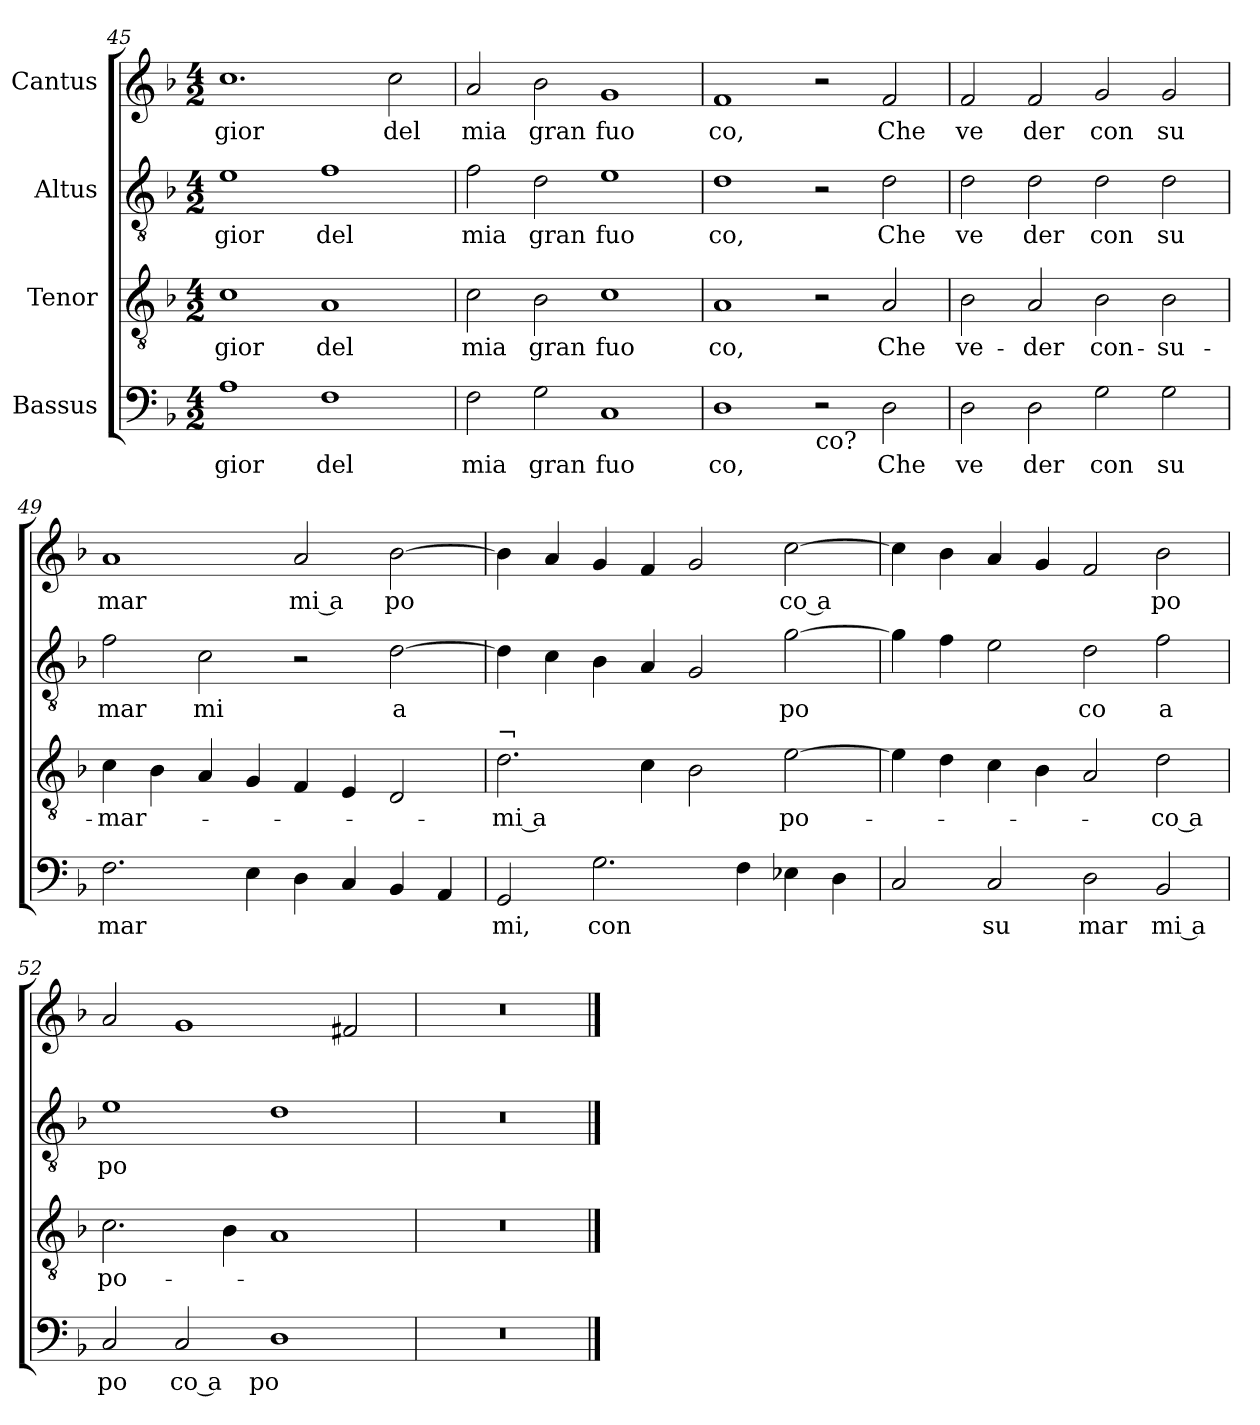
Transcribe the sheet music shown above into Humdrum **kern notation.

**kern	**text	**kern	**text	**kern	**text	**kern	**text
*part4	*part4	*part3	*part3	*part2	*part2	*part1	*part1
*staff4	*staff4	*staff3	*staff3	*staff2	*staff2	*staff1	*staff1
*I"Bassus	*	*I"Tenor	*	*I"Altus	*	*I"Cantus	*
*clefF4	*	*clefGv2	*	*clefGv2	*	*clefG2	*
*k[b-]	*	*k[b-]	*	*k[b-]	*	*k[b-]	*
*M4/2	*	*M4/2	*	*M4/2	*	*M4/2	*
=45	=45	=45	=45	=45	=45	=45	=45
!	!LO:LY:b	!	!LO:LY:b	!	!LO:LY:b	!	!LO:LY:b
1A	gior	1c	gior	1e	gior	1.cc	gior
!	!LO:LY:b	!	!LO:LY:b	!	!LO:LY:b	!	!
1F	del	1A	del	1f	del	.	.
!	!	!	!	!	!	!	!LO:LY:b
.	.	.	.	.	.	2cc\	del
=46	=46	=46	=46	=46	=46	=46	=46
!	!LO:LY:b	!	!LO:LY:b	!	!LO:LY:b	!	!LO:LY:b
2F\	mia	2c\	mia	2f\	mia	2a/	mia
!	!LO:LY:b	!	!LO:LY:b	!	!LO:LY:b	!	!LO:LY:b
2G\	gran	2B-\	gran	2d\	gran	2b-\	gran
!	!LO:LY:b	!	!LO:LY:b	!	!LO:LY:b	!	!LO:LY:b
1C	fuo	1c	fuo	1e	fuo	1g	fuo
=47	=47	=47	=47	=47	=47	=47	=47
!	!LO:LY:b	!	!LO:LY:b	!	!LO:LY:b	!	!LO:LY:b
1D	co,	1A	co,	1d	co,	1f	co,
!LO:TX:b:t=co?	!	!	!	!	!	!	!
2r	.	2r	.	2r	.	2r	.
!	!LO:LY:b	!	!LO:LY:b	!	!LO:LY:b	!	!LO:LY:b
2D\	Che	2A/	Che	2d\	Che	2f/	Che
!!LO:LB:g=z
=48	=48	=48	=48	=48	=48	=48	=48
!	!LO:LY:b	!	!LO:LY:b	!	!LO:LY:b	!	!LO:LY:b
2D\	ve	2B-\	ve-	2d\	ve	2f/	ve
!	!LO:LY:b	!	!LO:LY:b	!	!LO:LY:b	!	!LO:LY:b
2D\	der	2A/	-der	2d\	der	2f/	der
!	!LO:LY:b	!	!LO:LY:b	!	!LO:LY:b	!	!LO:LY:b
2G\	con	2B-\	con-	2d\	con	2g/	con
!	!LO:LY:b	!	!LO:LY:b	!	!LO:LY:b	!	!LO:LY:b
2G\	su	2B-\	-su-	2d\	su	2g/	su
=49	=49	=49	=49	=49	=49	=49	=49
!	!LO:LY:b	!	!LO:LY:b	!	!LO:LY:b	!	!LO:LY:b
2.F\	mar	4c\	-mar-	2f\	mar	1a	mar
.	.	4B-\	.	.	.	.	.
!	!	!	!	!	!LO:LY:b	!	!
.	.	4A/	.	2c\	mi	.	.
4E\	.	4G/	.	.	.	.	.
!	!	!	!	!	!	!	!LO:LY:b
4D\	.	4F/	.	2r	.	2a/	mi a
4C/	.	4E/	.	.	.	.	.
!	!	!	!	!	!LO:LY:b	!	!LO:LY:b
4BB-/	.	2D/	.	[2d\	a	[2b-\	po
4AA/	.	.	.	.	.	.	.
=50	=50	=50	=50	=50	=50	=50	=50
!	!	!LO:TX:a:t=¬	!	!	!	!	!
!	!LO:LY:b	!	!LO:LY:b	!	!	!	!
2GG/	mi,	2.d\	mi a	4d\]	.	4b-\]	.
.	.	.	.	4c\	.	4a/	.
!	!LO:LY:b	!	!	!	!	!	!
2.G\	con	.	.	4B-\	.	4g/	.
.	.	4c\	.	4A/	.	4f/	.
.	.	2B-\	.	2G/	.	2g/	.
4F\	.	.	.	.	.	.	.
!	!	!	!LO:LY:b	!	!LO:LY:b	!	!LO:LY:b
4E-X\	.	[2e\	po-	[2g\	po	[2cc\	co a
4D\	.	.	.	.	.	.	.
=51	=51	=51	=51	=51	=51	=51	=51
2C/	.	4e\]	.	4g\]	.	4cc\]	.
.	.	4d\	.	4f\	.	4b-\	.
!	!LO:LY:b	!	!	!	!	!	!
2C/	su	4c\	.	2e\	.	4a/	.
.	.	4B-\	.	.	.	4g/	.
!	!LO:LY:b	!	!	!	!LO:LY:b	!	!
2D\	mar	2A/	.	2d\	co	2f/	.
!	!LO:LY:b	!	!LO:LY:b	!	!LO:LY:b	!	!LO:LY:b
2BB-/	mi a	2d\	co a	2f\	a	2b-\	po
=52	=52	=52	=52	=52	=52	=52	=52
!	!LO:LY:b	!	!LO:LY:b	!	!LO:LY:b	!	!
2C/	po	2.c\	po-	1e	po	2a/	.
!	!LO:LY:b	!	!	!	!	!	!
2C/	co a	.	.	.	.	1g	.
.	.	4B-\	.	.	.	.	.
!	!LO:LY:b	!	!	!	!	!	!
1D	po	1A	.	1d	.	.	.
.	.	.	.	.	.	2f#X/	.
=53	=53	=53	=53	=53	=53	=53	=53
0r	.	0r	.	0r	.	0r	.
==	==	==	==	==	==	==	==
*-	*-	*-	*-	*-	*-	*-	*-
